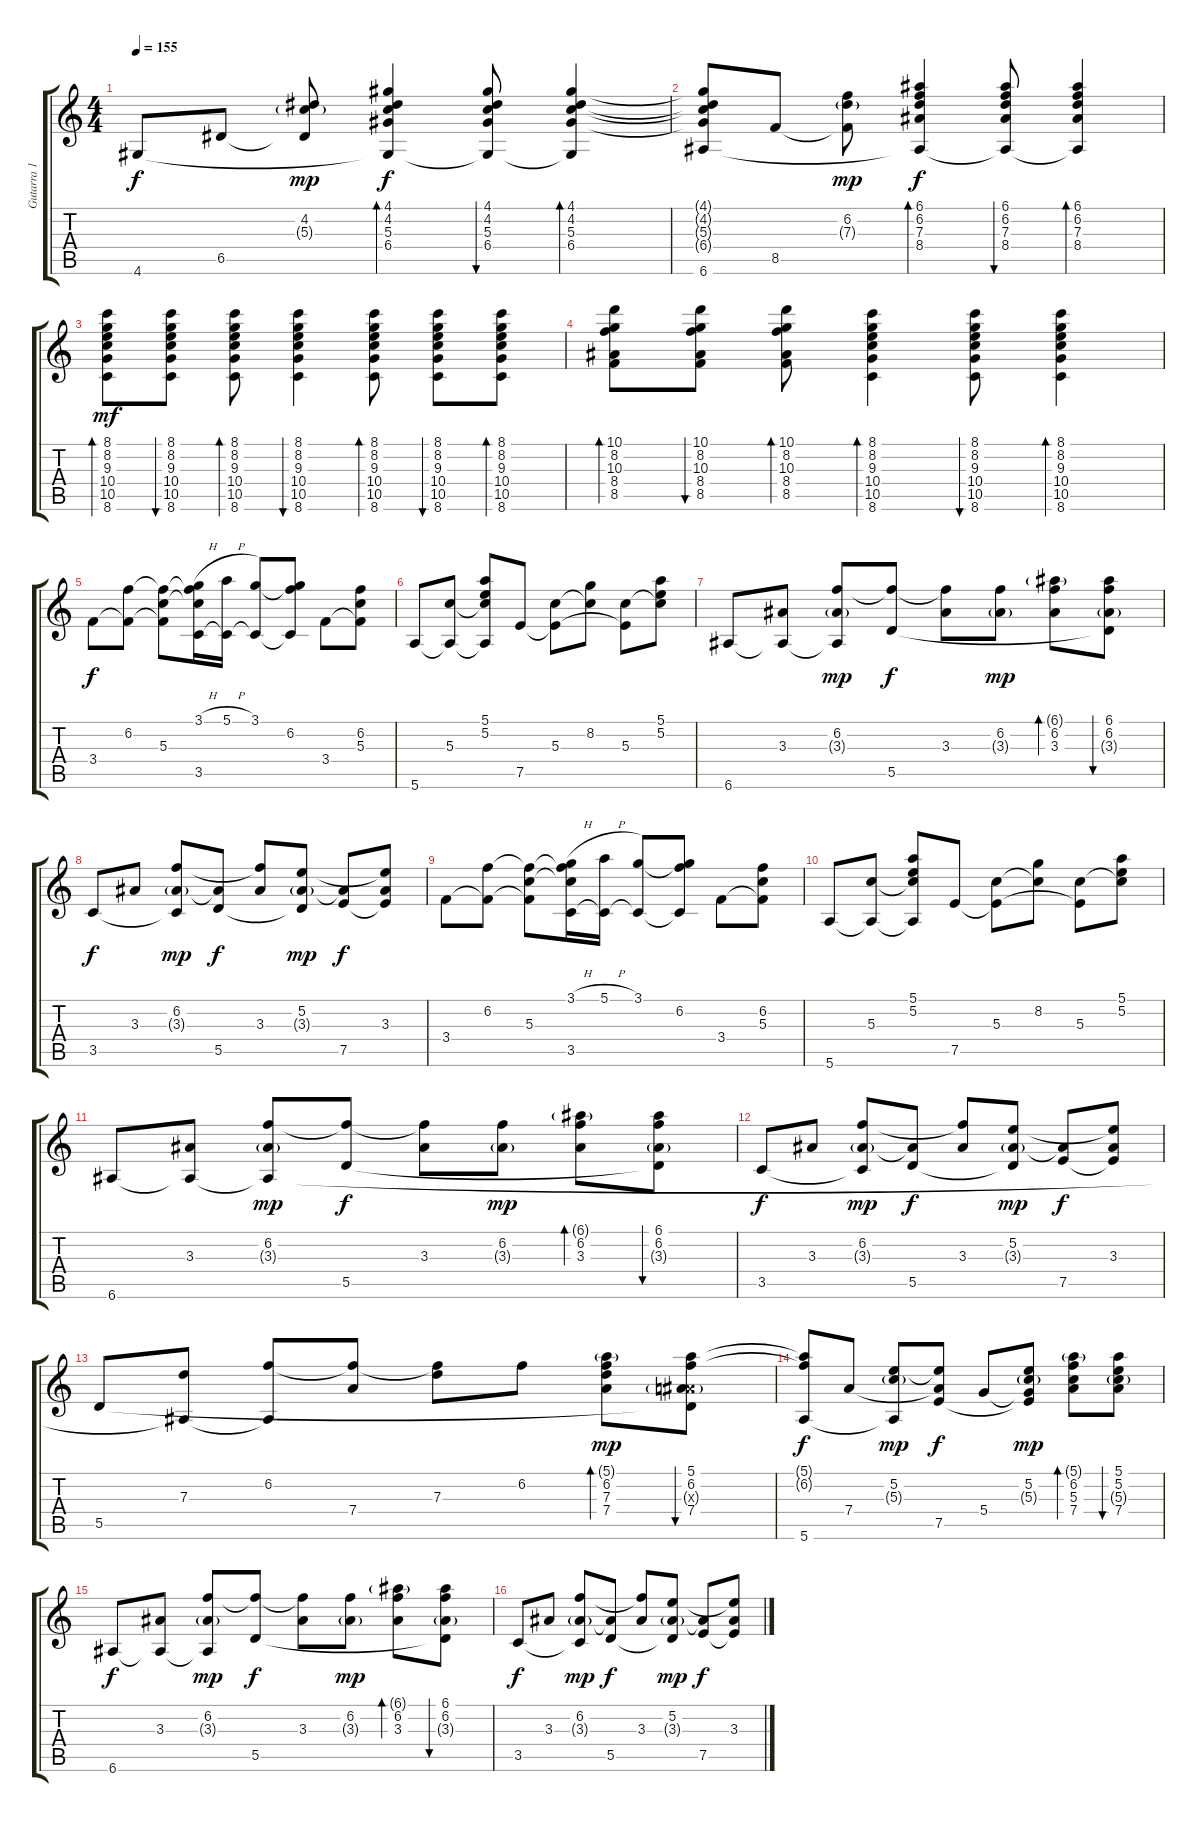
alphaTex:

\track ("Gutarra 1" "Gutarra 1") {instrument acousticguitarsteel}
\staff {score tabs}
\tuning (E4 B3 G3 D3 A2 E2) {hide}
\ts (4 4)
\tempo 155
\clef g2
\ks c
4.6.8{dy f} 6.5.8 (4.2 5.3{g} 6.5{t}).8{dy mp} (4.1 4.2 5.3 6.4 4.6{t}).4{bd 120 dy f} (4.1 4.2 5.3 6.4 4.6{t}).8{bu 240} (4.1 4.2 5.3 6.4 4.6{t}).4{bd 120} |
(4.1{t} 4.2{t} 5.3{t} 6.4{t} 6.6).8 8.5.8 (6.2 7.3{g} 8.5{t}).8{dy mp} (6.1 6.2 7.3 8.4 6.6{t}).4{bd 120 dy f} (6.1 6.2 7.3 8.4 6.6{t}).8{bu 240} (6.1 6.2 7.3 8.4 6.6{t}).4{bd 120} |
(8.1 8.2 9.3 10.4 10.5 8.6).8{bd 120 dy mf} (8.1 8.2 9.3 10.4 10.5 8.6).8{bu 120} (8.1 8.2 9.3 10.4 10.5 8.6).8{bd 120} (8.1 8.2 9.3 10.4 10.5 8.6).4{bu 120} (8.1 8.2 9.3 10.4 10.5 8.6).8{bd 120} (8.1 8.2 9.3 10.4 10.5 8.6).8{bu 120} (8.1 8.2 9.3 10.4 10.5 8.6).8{bd 120} |
(10.1 8.2 10.3 8.4 8.5).8{bd 120} (10.1 8.2 10.3 8.4 8.5).8{bu 120} (10.1 8.2 10.3 8.4 8.5).8{bd 120} (8.1 8.2 9.3 10.4 10.5 8.6).4{bd 120} (8.1 8.2 9.3 10.4 10.5 8.6).8{bu 120} (8.1 8.2 9.3 10.4 10.5 8.6).4{bd 120} |
3.4.8{dy f} (6.2 3.4{t}).8 (6.2{t} 5.3 3.4{t}).8 (3.1{h} 6.2{t} 5.3{t} 3.5).16 (5.1{h} 3.5{t}).16 (3.1 3.5{t}).8 (3.1{t} 6.2 3.5{t}).8 3.4.8 (6.2 5.3 3.4{t}).8 |
5.6.8 (5.3 5.6{t}).8 (5.1 5.2 5.3{t} 5.6{t}).8 7.5.8 (5.3 7.5{t}).8 (8.2 5.3{t}).8 (5.3 7.5{t}).8 (5.1 5.2 5.3{t}).8 |
6.6.8 (3.3 6.6{t}).8 (6.2 3.3{g} 6.6{t}).8{dy mp} (6.2{t} 5.5).8{dy f} (6.2{t} 3.3).8 (6.2 3.3{g}).8{dy mp} (6.1{g} 6.2 3.3).8{bd 240} (6.1 6.2 3.3{g} 5.5{t}).8{bu 240} |
3.5.8{dy f} 3.3.8 (6.2 3.3{g} 3.5{t}).8{dy mp} (3.3{t} 5.5).8{dy f} (6.2{t} 3.3).8 (5.2 3.3{g} 5.5{t}).8{dy mp} (3.3{t} 7.5).8{dy f} (5.2{t} 3.3 7.5{t}).8 |
3.4.8 (6.2 3.4{t}).8 (6.2{t} 5.3 3.4{t}).8 (3.1{h} 6.2{t} 5.3{t} 3.5).16 (5.1{h} 3.5{t}).16 (3.1 3.5{t}).8 (3.1{t} 6.2 3.5{t}).8 3.4.8 (6.2 5.3 3.4{t}).8 |
5.6.8 (5.3 5.6{t}).8 (5.1 5.2 5.3{t} 5.6{t}).8 7.5.8 (5.3 7.5{t}).8 (8.2 5.3{t}).8 (5.3 7.5{t}).8 (5.1 5.2 5.3{t}).8 |
6.6.8 (3.3 6.6{t}).8 (6.2 3.3{g} 6.6{t}).8{dy mp} (6.2{t} 5.5).8{dy f} (6.2{t} 3.3).8 (6.2 3.3{g}).8{dy mp} (6.1{g} 6.2 3.3).8{bd 240} (6.1 6.2 3.3{g} 5.5{t}).8{bu 240} |
3.5.8{dy f} 3.3.8 (6.2 3.3{g} 3.5{t}).8{dy mp} (3.3{t} 5.5).8{dy f} (6.2{t} 3.3).8 (5.2 3.3{g} 5.5{t}).8{dy mp} (3.3{t} 7.5).8{dy f} (5.2{t} 3.3 7.5{t}).8 |
5.5.8 (7.3 6.6{t}).8 (6.2 6.6{t}).8 (6.2{t} 7.4).8 (6.2{t} 7.3).8 6.2.8 (5.1{g} 6.2 7.3 7.4).8{bd 60 dy mp} (5.1 6.2 3.3{g x} 7.4 5.5{t}).8{bu 60} |
(5.1{t} 6.2{t} 5.6).8{dy f} 7.4.8 (5.2 5.3{g} 5.6{t}).8{dy mp} (5.2{t} 7.4{t} 7.5).8{dy f} 5.4.8 (5.2 5.3{g} 5.4{t} 7.5{t}).8{dy mp} (5.1{g} 6.2 5.3 7.4).8{bd 60} (5.1 5.2 5.3{g} 7.4).8{bu 60} |
6.6.8{dy f} (3.3 6.6{t}).8 (6.2 3.3{g} 6.6{t}).8{dy mp} (6.2{t} 5.5).8{dy f} (6.2{t} 3.3).8 (6.2 3.3{g}).8{dy mp} (6.1{g} 6.2 3.3).8{bd 240} (6.1 6.2 3.3{g} 5.5{t}).8{bu 240} |
3.5.8{dy f} 3.3.8 (6.2 3.3{g} 3.5{t}).8{dy mp} (3.3{t} 5.5).8{dy f} (6.2{t} 3.3).8 (5.2 3.3{g} 5.5{t}).8{dy mp} (3.3{t} 7.5).8{dy f} (5.2{t} 3.3 7.5{t}).8
